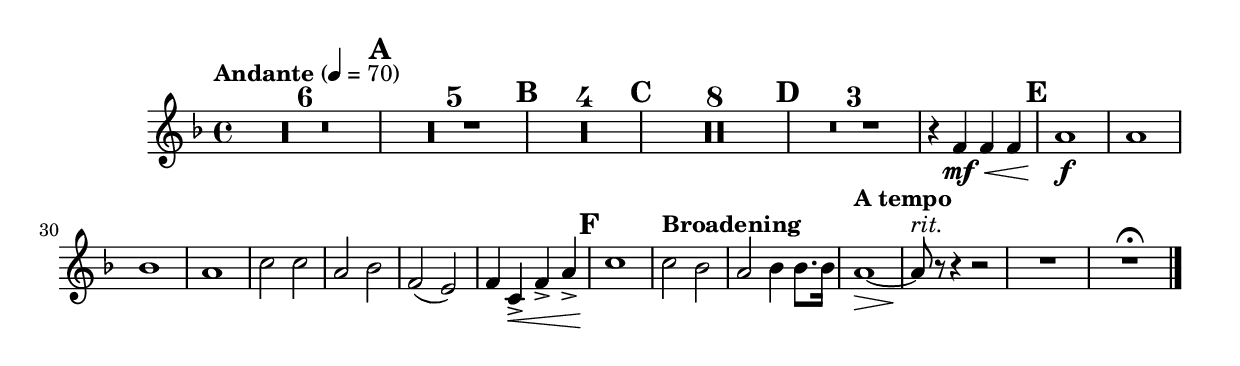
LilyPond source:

\version "2.24.4"

trumpetThree = \relative c' {
  \clef "treble"
  \key f \major
  \tempo "Andante" 4 = 70

  R1 * 6 \mark \default
  R1 * 5 \mark \default
  R1 * 4 \mark \default
  R1 * 8 \mark \default
  R1 * 3
  r4 f\mf\< f f \mark \default
  a1\f
  a
  bes
  a
  c2 c
  a bes
  f( e)
  f4 c->\< f-> a-> \mark \default
  c1\!
  \tempo "Broadening"
  c2 bes
  a bes4 bes8. bes16
  \tempo "A tempo"
  a1~\>
  a8\!^\markup { \italic rit. } r r4 r2
  R1
  R1 \fermata
  \fine
}

\score {
  <<
    \compressEmptyMeasures
    \trumpetThree
  >>
}
